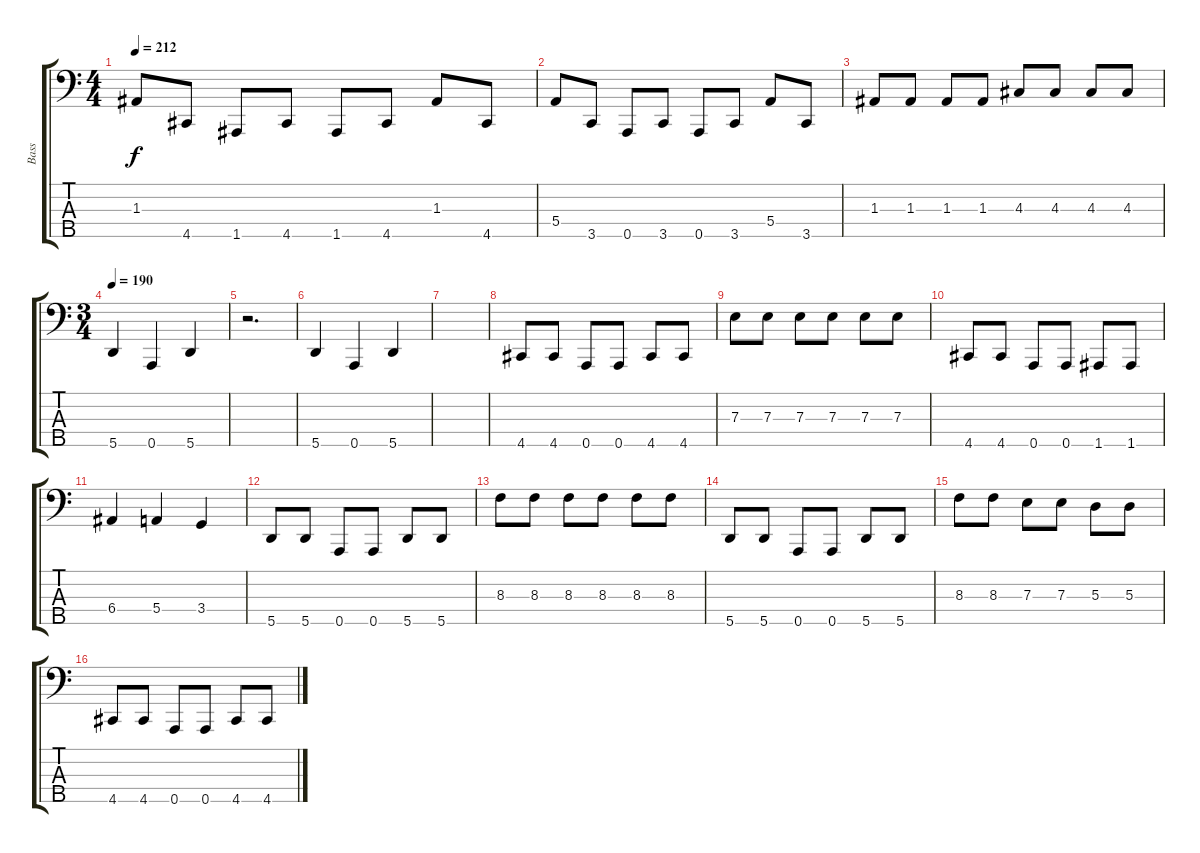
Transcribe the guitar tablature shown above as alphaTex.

\track ("Bass" "Bass") {instrument electricbassfinger}
\staff {score tabs}
\tuning (G2 D2 A1 E1 A0) {hide}
\ts (4 4)
\tempo 212
\clef f4
\ks c
1.3.8{dy f} 4.5.8 1.5.8 4.5.8 1.5.8 4.5.8 1.3.8 4.5.8 |
5.4.8 3.5.8 0.5.8 3.5.8 0.5.8 3.5.8 5.4.8 3.5.8 |
1.3.8 1.3.8 1.3.8 1.3.8 4.3.8 4.3.8 4.3.8 4.3.8 |
\ts (3 4)
\tempo 190
5.5.4 0.5.4 5.5.4 |
r.2{d} |
5.5.4 0.5.4 5.5.4 |
|
4.5.8 4.5.8 0.5.8 0.5.8 4.5.8 4.5.8 |
7.3.8 7.3.8 7.3.8 7.3.8 7.3.8 7.3.8 |
4.5.8 4.5.8 0.5.8 0.5.8 1.5.8 1.5.8 |
6.4.4 5.4.4 3.4.4 |
5.5.8 5.5.8 0.5.8 0.5.8 5.5.8 5.5.8 |
8.3.8 8.3.8 8.3.8 8.3.8 8.3.8 8.3.8 |
5.5.8 5.5.8 0.5.8 0.5.8 5.5.8 5.5.8 |
8.3.8 8.3.8 7.3.8 7.3.8 5.3.8 5.3.8 |
4.5.8 4.5.8 0.5.8 0.5.8 4.5.8 4.5.8
